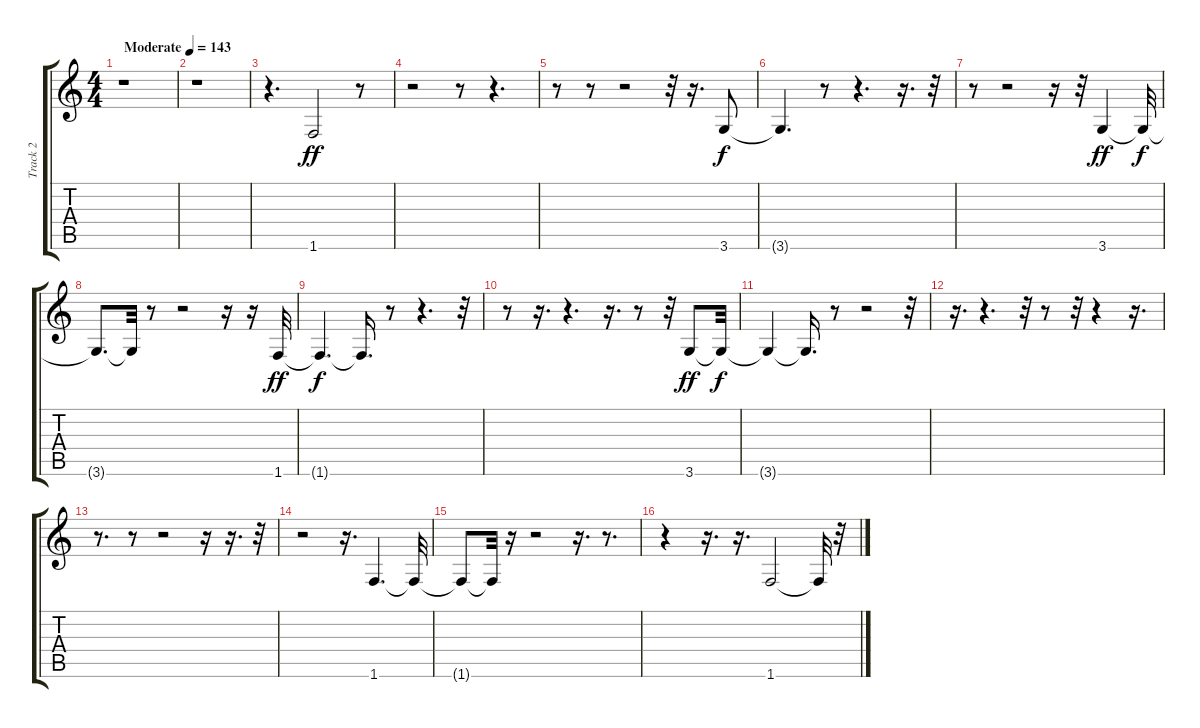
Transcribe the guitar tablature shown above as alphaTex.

\track ("Track 2" "Track 2") {instrument electricbasspick}
\staff {score tabs}
\tuning (E4 B3 G3 D3 A2 E2) {hide}
\ts (4 4)
\tempo (143 "Moderate")
\clef g2
\ks c
r.1{dy ff instrument electricbasspick} |
r.1 |
r.4{d} 1.6.2 r.8 |
r.2 r.8 r.4{d} |
r.8 r.8 r.2 r.32 r.16{d} 3.6.8{dy f} |
3.6{t}.4{d} r.8 r.4{d} r.16{d} r.32 |
r.8 r.2 r.16 r.32 3.6.4{dy ff} 3.6{t}.32{dy f} |
3.6{t}.8{d} 3.6{t}.32 r.8 r.2 r.16 r.16 1.6.32{dy ff} |
1.6{t}.4{d dy f} 1.6{t}.16{d} r.8 r.4{d} r.32 |
r.8 r.16{d} r.4{d} r.16{d} r.8 r.32 3.6.8{dy ff} 3.6{t}.32{dy f} |
3.6{t}.4 3.6{t}.16{d} r.8 r.2 r.32 |
r.16{d} r.4{d} r.32 r.8 r.32 r.4 r.16{d} |
r.8{d} r.8 r.2 r.16 r.16{d} r.32 |
r.2 r.16{d} 1.6.4{d} 1.6{t}.32 |
1.6{t}.8 1.6{t}.32 r.16 r.2 r.16{d} r.8{d} |
r.4 r.16{d} r.16{d} 1.6.2 1.6{t}.32 r.32
